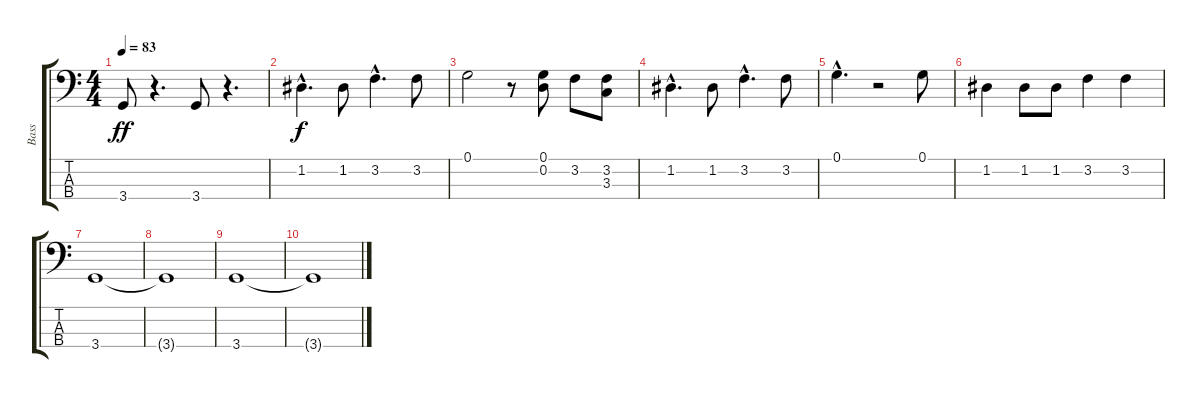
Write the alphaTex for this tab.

\track ("Bass" "Bass") {instrument electricbassfinger}
\staff {score tabs}
\tuning (G2 D2 A1 E1) {hide}
\ts (4 4)
\tempo 83
\clef f4
\ks c
3.4.8{dy ff} r.4{d} 3.4.8 r.4{d} |
1.2{hac}.4{d dy f} 1.2.8 3.2{hac}.4{d} 3.2.8 |
0.1.2 r.8 (0.1 0.2).8 3.2.8 (3.2 3.3).8 |
1.2{hac}.4{d} 1.2.8 3.2{hac}.4{d} 3.2.8 |
0.1{hac}.4{d} r.2 0.1.8 |
1.2.4 1.2.8 1.2.8 3.2.4 3.2.4 |
3.4.1 |
3.4{t}.1 |
3.4.1 |
3.4{t}.1
